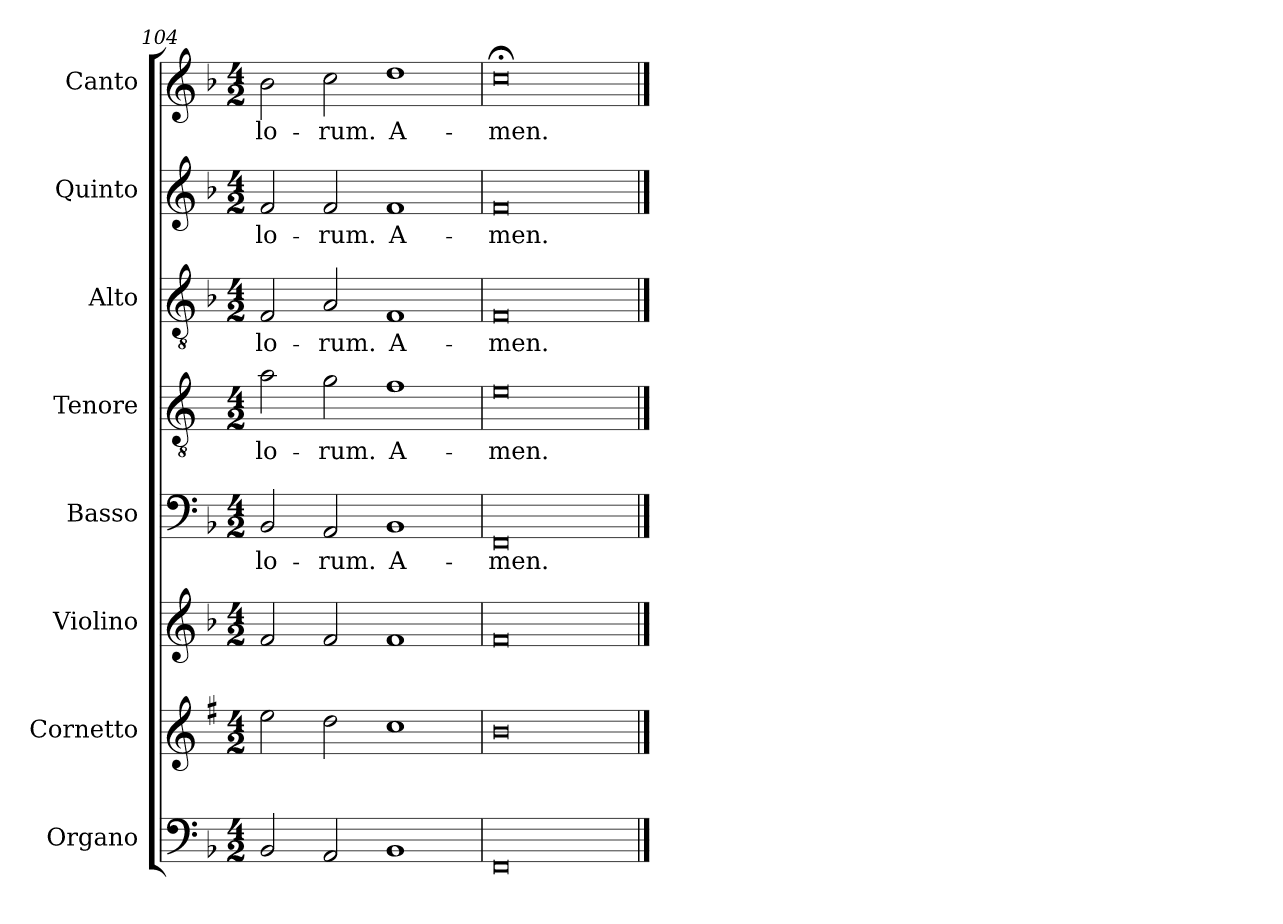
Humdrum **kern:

**kern	**kern	**kern	**kern	**text	**kern	**text	**kern	**text	**kern	**text	**kern	**text
*part8	*part7	*part6	*part5	*part5	*part4	*part4	*part3	*part3	*part2	*part2	*part1	*part1
*staff8	*staff7	*staff6	*staff5	*staff5	*staff4	*staff4	*staff3	*staff3	*staff2	*staff2	*staff1	*staff1
*I"Organo	*I"Cornetto	*I"Violino	*I"Basso	*	*I"Tenore	*	*I"Alto	*	*I"Quinto	*	*I"Canto	*
*I'Or	*I'Cto.	*I'Vln.	*I'B	*	*I'T	*	*I'A	*	*	*	*I'C	*
*clefF4	*clefG2	*clefG2	*clefF4	*	*clefGv2	*	*clefGv2	*	*clefG2	*	*clefG2	*
*	*ITrd1c2	*	*	*	*ITrd4c7	*	*	*	*	*	*	*
*k[b-]	*k[b-]	*k[b-]	*k[b-]	*	*k[b-]	*	*k[b-]	*	*k[b-]	*	*k[b-]	*
*F:	*F:	*F:	*F:	*	*F:	*	*F:	*	*F:	*	*F:	*
*M4/2	*M4/2	*M4/2	*M4/2	*	*M4/2	*	*M4/2	*	*M4/2	*	*M4/2	*
=104	=104	=104	=104	=104	=104	=104	=104	=104	=104	=104	=104	=104
!	!	!	!	!LO:LY:b	!	!LO:LY:b	!	!LO:LY:b	!	!LO:LY:b	!	!LO:LY:b
2BB-/	2dd\	2f/	2BB-/	-lo-	2d\	-lo-	2F/	-lo-	2f/	-lo-	2b-\	-lo-
!	!	!	!	!LO:LY:b	!	!LO:LY:b	!	!LO:LY:b	!	!LO:LY:b	!	!LO:LY:b
2AA/	2cc\	2f/	2AA/	-rum.	2c\	-rum.	2A/	-rum.	2f/	-rum.	2cc\	-rum.
!	!	!	!	!LO:LY:b	!	!LO:LY:b	!	!LO:LY:b	!	!LO:LY:b	!	!LO:LY:b
1BB-	1b-	1f	1BB-	A-	1B-	A-	1F	A-	1f	A-	1dd	A-
=105	=105	=105	=105	=105	=105	=105	=105	=105	=105	=105	=105	=105
!	!	!	!	!LO:LY:b	!	!LO:LY:b	!	!LO:LY:b	!	!LO:LY:b	!	!LO:LY:b
0FF	0a	0f	0FF	-men.	0A	-men.	0F	-men.	0f	-men.	0cc;<	-men.
==	==	==	==	==	==	==	==	==	==	==	==	==
*-	*-	*-	*-	*-	*-	*-	*-	*-	*-	*-	*-	*-
